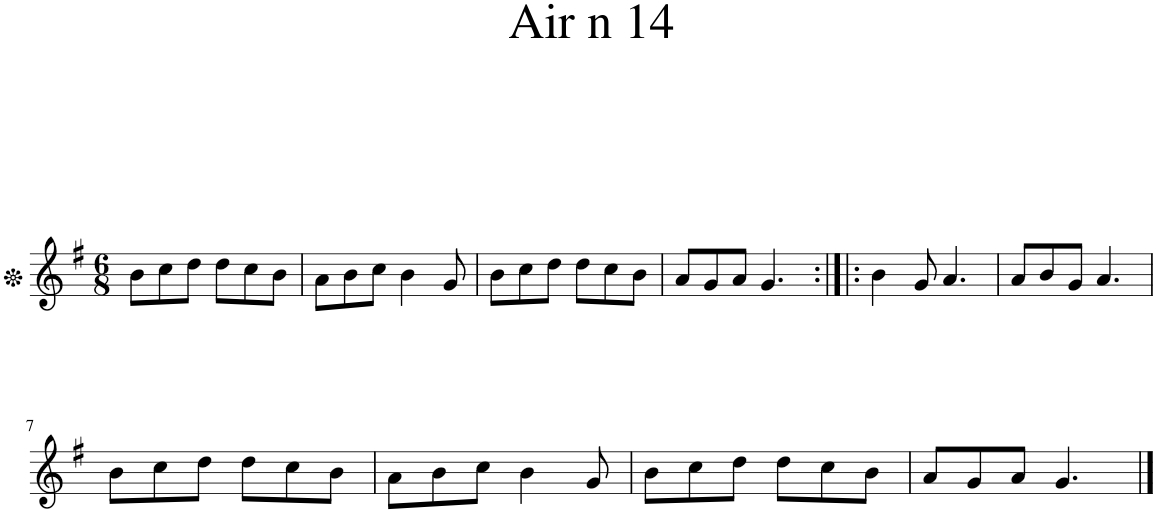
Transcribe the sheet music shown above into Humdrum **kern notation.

**kern
*part1
*staff1
*I"Piano
*I'Pno.
*clefG2
*k[f#]
*M6/8
=1
8b\L
8cc\
8dd\J
8dd\L
8cc\
8b\J
=2
8a\L
8b\
8cc\J
4b\
8g/
=3
8b\L
8cc\
8dd\J
8dd\L
8cc\
8b\J
=4
8a/L
8g/
8a/J
4.g/
=5:|!|:
4b\
8g/
4.a/
=6
8a/L
8b/
8g/J
4.a/
!!LO:LB:g=z
=7
8b\L
8cc\
8dd\J
8dd\L
8cc\
8b\J
=8
8a\L
8b\
8cc\J
4b\
8g/
=9
8b\L
8cc\
8dd\J
8dd\L
8cc\
8b\J
=10
8a/L
8g/
8a/J
4.g/
==
*-
